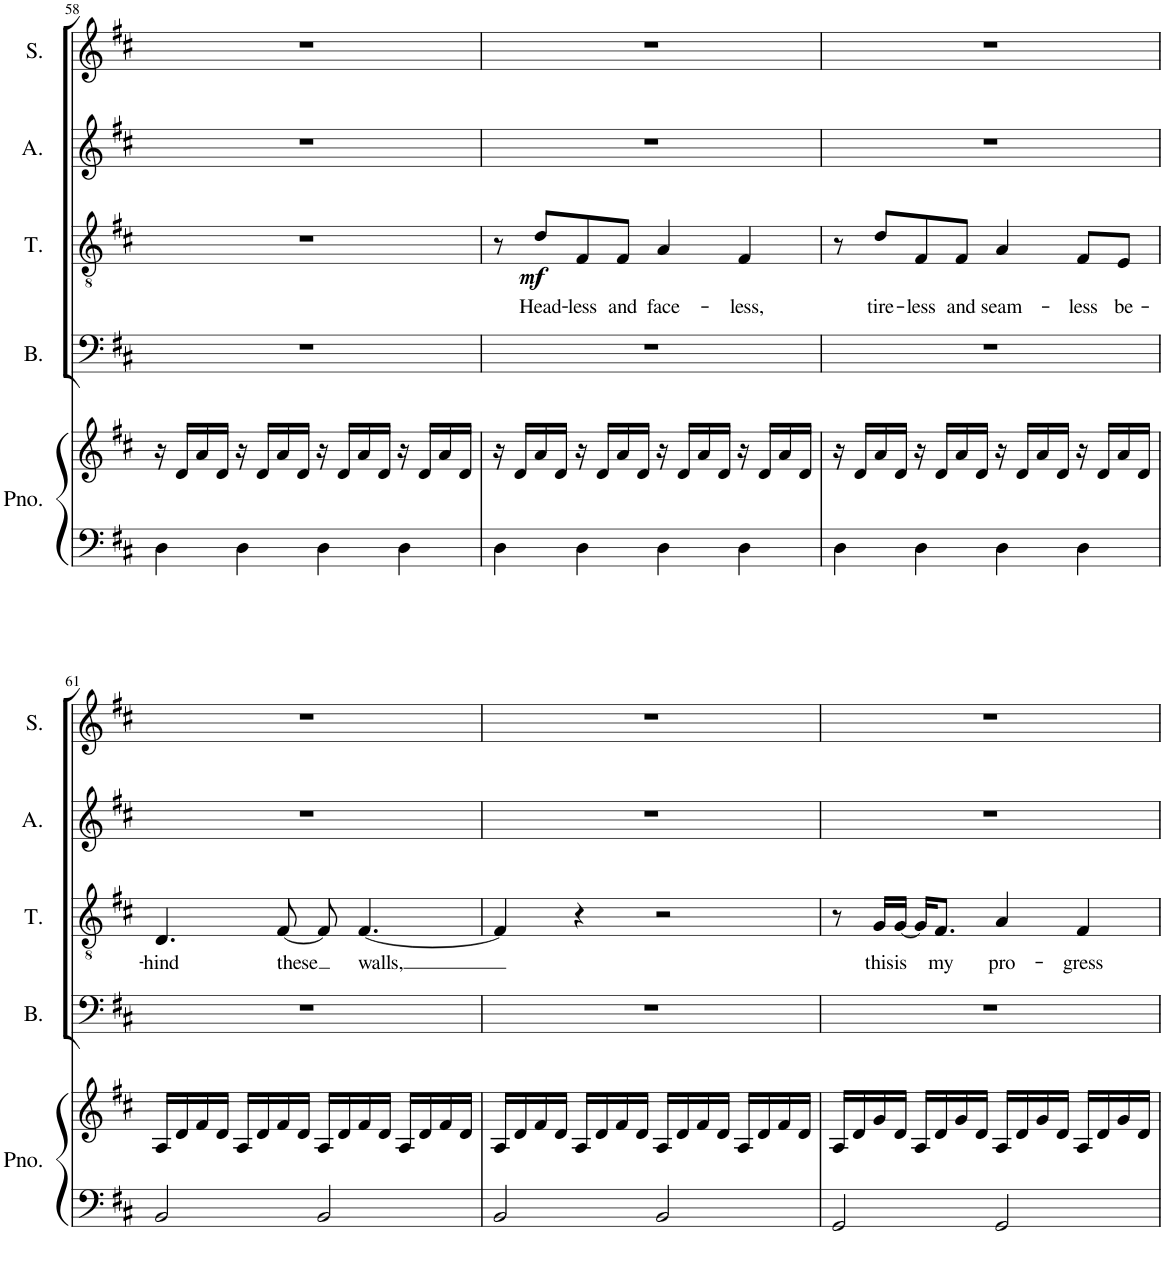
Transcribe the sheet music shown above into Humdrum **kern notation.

**kern	**kern	**kern	**kern	**text	**dynam	**kern	**kern
*part5	*part5	*part4	*part3	*part3	*part3	*part2	*part1
*staff6	*staff5	*staff4	*staff3	*staff3	*staff3	*staff2	*staff1
*I"Piano	*	*I"Bass	*I"Tenor	*	*	*I"Alto	*I"Soprano
*I'Pno.	*	*I'B.	*I'T.	*	*	*I'A.	*I'S.
!!LO:PB:g=z
*clefF4	*clefG2	*clefF4	*clefGv2	*	*	*clefG2	*clefG2
*k[f#c#]	*k[f#c#]	*k[f#c#]	*k[f#c#]	*	*	*k[f#c#]	*k[f#c#]
*M4/4	*M4/4	*M4/4	*M4/4	*	*	*M4/4	*M4/4
=58	=58	=58	=58	=58	=58	=58	=58
4D\	16r	1r	1r	.	.	1r	1r
.	16d/LL	.	.	.	.	.	.
.	16a/	.	.	.	.	.	.
.	16d/JJ	.	.	.	.	.	.
4D\	16r	.	.	.	.	.	.
.	16d/LL	.	.	.	.	.	.
.	16a/	.	.	.	.	.	.
.	16d/JJ	.	.	.	.	.	.
4D\	16r	.	.	.	.	.	.
.	16d/LL	.	.	.	.	.	.
.	16a/	.	.	.	.	.	.
.	16d/JJ	.	.	.	.	.	.
4D\	16r	.	.	.	.	.	.
.	16d/LL	.	.	.	.	.	.
.	16a/	.	.	.	.	.	.
.	16d/JJ	.	.	.	.	.	.
=59	=59	=59	=59	=59	=59	=59	=59
4D\	16r	1r	8r	.	.	1r	1r
.	16d/LL	.	.	.	.	.	.
!	!	!	!	!LO:LY:b	!LO:DY:b	!	!
.	16a/	.	8d/L	Head-	mf	.	.
.	16d/JJ	.	.	.	.	.	.
!	!	!	!	!LO:LY:b	!	!	!
4D\	16r	.	8F#/	-less	.	.	.
.	16d/LL	.	.	.	.	.	.
!	!	!	!	!LO:LY:b	!	!	!
.	16a/	.	8F#/J	and	.	.	.
.	16d/JJ	.	.	.	.	.	.
!	!	!	!	!LO:LY:b	!	!	!
4D\	16r	.	4A/	face-	.	.	.
.	16d/LL	.	.	.	.	.	.
.	16a/	.	.	.	.	.	.
.	16d/JJ	.	.	.	.	.	.
!	!	!	!	!LO:LY:b	!	!	!
4D\	16r	.	4F#/	-less,	.	.	.
.	16d/LL	.	.	.	.	.	.
.	16a/	.	.	.	.	.	.
.	16d/JJ	.	.	.	.	.	.
=60	=60	=60	=60	=60	=60	=60	=60
4D\	16r	1r	8r	.	.	1r	1r
.	16d/LL	.	.	.	.	.	.
!	!	!	!	!LO:LY:b	!	!	!
.	16a/	.	8d/L	tire-	.	.	.
.	16d/JJ	.	.	.	.	.	.
!	!	!	!	!LO:LY:b	!	!	!
4D\	16r	.	8F#/	-less	.	.	.
.	16d/LL	.	.	.	.	.	.
!	!	!	!	!LO:LY:b	!	!	!
.	16a/	.	8F#/J	and	.	.	.
.	16d/JJ	.	.	.	.	.	.
!	!	!	!	!LO:LY:b	!	!	!
4D\	16r	.	4A/	seam-	.	.	.
.	16d/LL	.	.	.	.	.	.
.	16a/	.	.	.	.	.	.
.	16d/JJ	.	.	.	.	.	.
!	!	!	!	!LO:LY:b	!	!	!
4D\	16r	.	8F#/L	-less	.	.	.
.	16d/LL	.	.	.	.	.	.
!	!	!	!	!LO:LY:b	!	!	!
.	16a/	.	8E/J	be-	.	.	.
.	16d/JJ	.	.	.	.	.	.
!!LO:LB:g=z
=61	=61	=61	=61	=61	=61	=61	=61
!	!	!	!	!LO:LY:b	!	!	!
2BB/	16A/LL	1r	4.D/	-hind	.	1r	1r
.	16d/	.	.	.	.	.	.
.	16f#/	.	.	.	.	.	.
.	16d/JJ	.	.	.	.	.	.
.	16A/LL	.	.	.	.	.	.
.	16d/	.	.	.	.	.	.
!	!	!	!	!LO:LY:b	!	!	!
.	16f#/	.	[8F#/	these	.	.	.
.	16d/JJ	.	.	.	.	.	.
2BB/	16A/LL	.	8F#/]	.	.	.	.
.	16d/	.	.	.	.	.	.
!	!	!	!	!LO:LY:b	!	!	!
.	16f#/	.	[4.F#/	walls,	.	.	.
.	16d/JJ	.	.	.	.	.	.
.	16A/LL	.	.	.	.	.	.
.	16d/	.	.	.	.	.	.
.	16f#/	.	.	.	.	.	.
.	16d/JJ	.	.	.	.	.	.
=62	=62	=62	=62	=62	=62	=62	=62
2BB/	16A/LL	1r	4F#/]	.	.	1r	1r
.	16d/	.	.	.	.	.	.
.	16f#/	.	.	.	.	.	.
.	16d/JJ	.	.	.	.	.	.
.	16A/LL	.	4r	.	.	.	.
.	16d/	.	.	.	.	.	.
.	16f#/	.	.	.	.	.	.
.	16d/JJ	.	.	.	.	.	.
2BB/	16A/LL	.	2r	.	.	.	.
.	16d/	.	.	.	.	.	.
.	16f#/	.	.	.	.	.	.
.	16d/JJ	.	.	.	.	.	.
.	16A/LL	.	.	.	.	.	.
.	16d/	.	.	.	.	.	.
.	16f#/	.	.	.	.	.	.
.	16d/JJ	.	.	.	.	.	.
=63	=63	=63	=63	=63	=63	=63	=63
2GG/	16A/LL	1r	8r	.	.	1r	1r
.	16d/	.	.	.	.	.	.
!	!	!	!	!LO:LY:b	!	!	!
.	16g/	.	16G/LL	this	.	.	.
!	!	!	!	!LO:LY:b	!	!	!
.	16d/JJ	.	[16G/JJ	is	.	.	.
.	16A/LL	.	16G/KL]	.	.	.	.
!	!	!	!	!LO:LY:b	!	!	!
.	16d/	.	8.F#/J	my	.	.	.
.	16g/	.	.	.	.	.	.
.	16d/JJ	.	.	.	.	.	.
!	!	!	!	!LO:LY:b	!	!	!
2GG/	16A/LL	.	4A/	pro-	.	.	.
.	16d/	.	.	.	.	.	.
.	16g/	.	.	.	.	.	.
.	16d/JJ	.	.	.	.	.	.
!	!	!	!	!LO:LY:b	!	!	!
.	16A/LL	.	4F#/	-gress	.	.	.
.	16d/	.	.	.	.	.	.
.	16g/	.	.	.	.	.	.
.	16d/JJ	.	.	.	.	.	.
=	=	=	=	=	=	=	=
*-	*-	*-	*-	*-	*-	*-	*-
